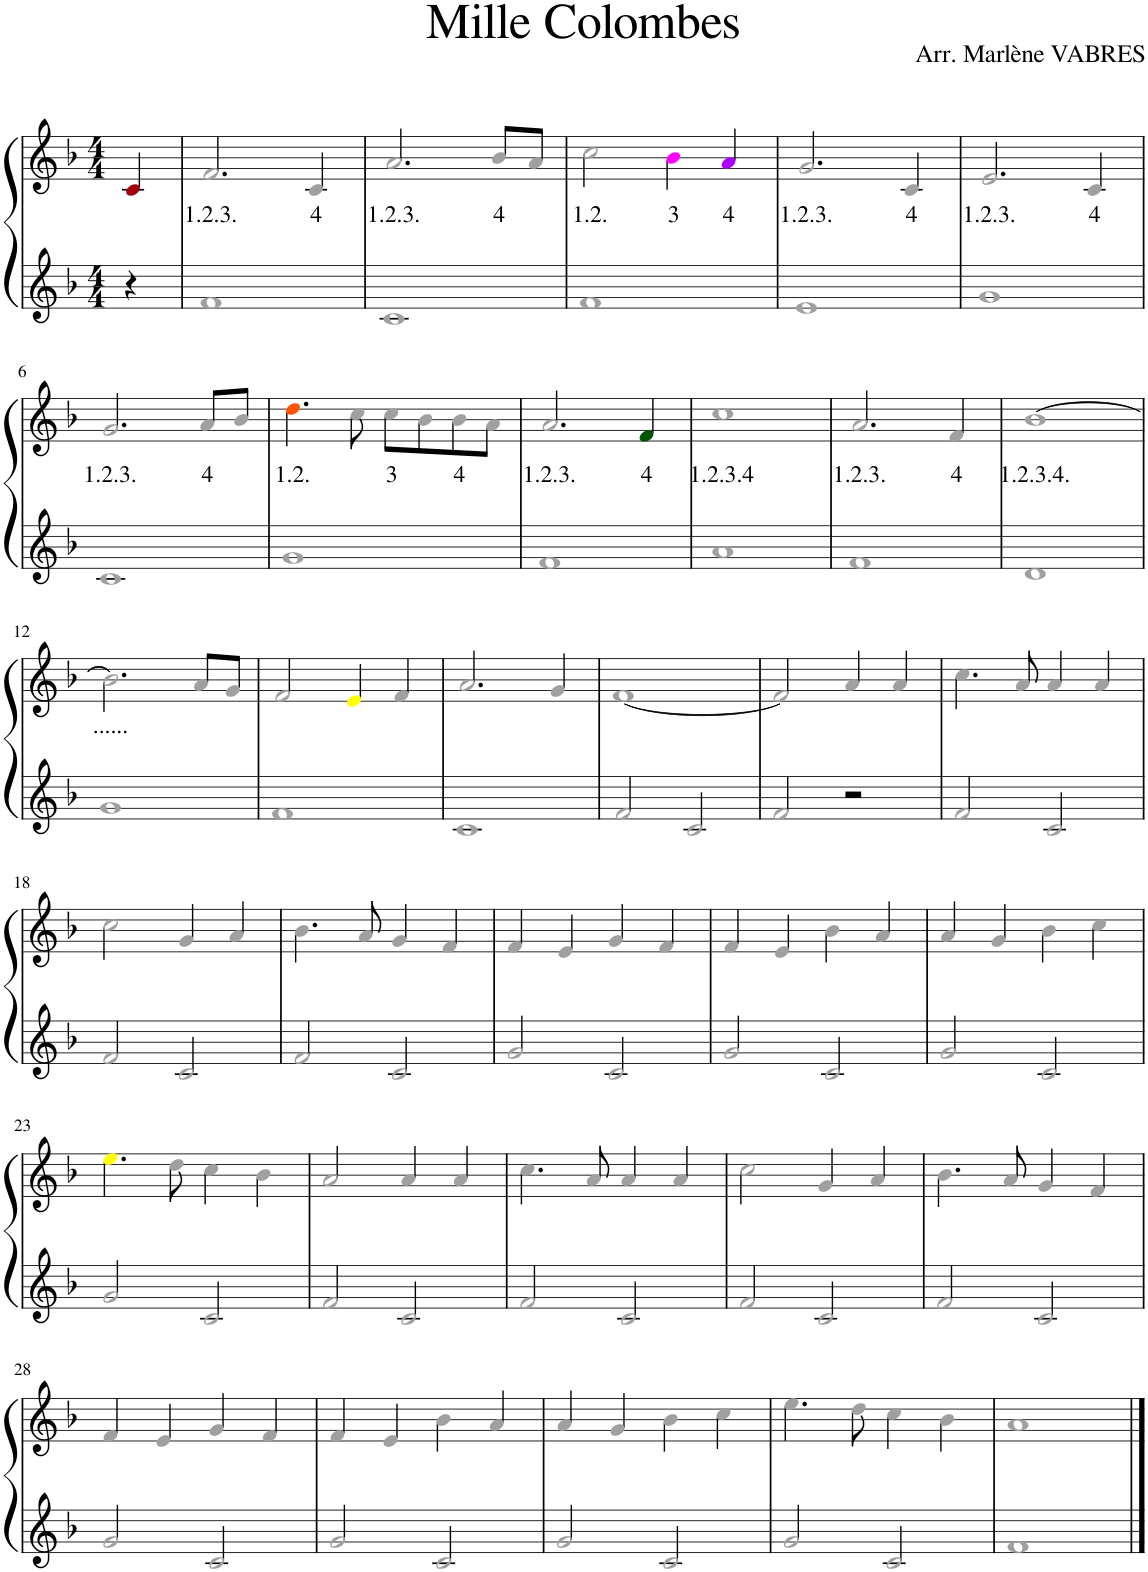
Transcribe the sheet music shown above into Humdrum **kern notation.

**kern	**kern	**text
*part1	*part1	*part1
*staff2	*staff1	*staff1
*I"Piano	*	*
*I'Pno.	*	*
*clefG2	*clefG2	*
*k[b-]	*k[b-]	*
*M4/4	*M4/4	*
=	=	=
4r	4ci/	.
=1	=1	=1
!	!	!LO:LY:b
1fj	2.fj/	1.2.3.
!	!	!LO:LY:b
.	4cj/	4
=2	=2	=2
!	!	!LO:LY:b
1cj	2.aj/	1.2.3.
!	!	!LO:LY:b
.	8b-j/L	4
.	8aj/J	.
=3	=3	=3
!	!	!LO:LY:b
1fj	2ccj\	1.2.
!	!	!LO:LY:b
.	4b-Z\	3
!	!	!LO:LY:b
.	4aV/	4
=4	=4	=4
!	!	!LO:LY:b
1ej	2.gj/	1.2.3.
!	!	!LO:LY:b
.	4cj/	4
=5	=5	=5
!	!	!LO:LY:b
1gj	2.ej/	1.2.3.
!	!	!LO:LY:b
.	4cj/	4
!!LO:LB:g=z
=6	=6	=6
!	!	!LO:LY:b
1cj	2.gj/	1.2.3.
!	!	!LO:LY:b
.	8aj/L	4
.	8b-j/J	.
=7	=7	=7
!	!	!LO:LY:b
1gj	4.ddN\	1.2.
.	8ccj\	.
!	!	!LO:LY:b
.	8ccj\L	3
.	8b-j\	.
!	!	!LO:LY:b
.	8b-j\	4
.	8aj\J	.
=8	=8	=8
!	!	!LO:LY:b
1fj	2.aj/	1.2.3.
!	!	!LO:LY:b
.	4fl/	4
=9	=9	=9
!	!	!LO:LY:b
1aj	1ccj	1.2.3.4
=10	=10	=10
!	!	!LO:LY:b
1fj	2.aj/	1.2.3.
!	!	!LO:LY:b
.	4fj/	4
=11	=11	=11
!	!	!LO:LY:b
1dj	[1b-j	1.2.3.4.
!!LO:LB:g=z
=12	=12	=12
!	!	!LO:LY:b
1gj	2.b-j\]	......
.	8aj/L	.
.	8gj/J	.
=13	=13	=13
1fj	2fj/	.
.	4e!/	.
.	4fj/	.
=14	=14	=14
1cj	2.aj/	.
.	4gj/	.
=15	=15	=15
2fj/	[1fj	.
2cj/	.	.
=16	=16	=16
2fj/	2fj/]	.
2r	4aj/	.
.	4aj/	.
=17	=17	=17
2fj/	4.ccj\	.
.	8aj/	.
2cj/	4aj/	.
.	4aj/	.
!!LO:LB:g=z
=18	=18	=18
2fj/	2ccj\	.
2cj/	4gj/	.
.	4aj/	.
=19	=19	=19
2fj/	4.b-j\	.
.	8aj/	.
2cj/	4gj/	.
.	4fj/	.
=20	=20	=20
2gj/	4fj/	.
.	4ej/	.
2cj/	4gj/	.
.	4fj/	.
=21	=21	=21
2gj/	4fj/	.
.	4ej/	.
2cj/	4b-j\	.
.	4aj/	.
=22	=22	=22
2gj/	4aj/	.
.	4gj/	.
2cj/	4b-j\	.
.	4ccj\	.
!!LO:LB:g=z
=23	=23	=23
2gj/	4.ee!\	.
.	8ddj\	.
2cj/	4ccj\	.
.	4b-j\	.
=24	=24	=24
2fj/	2aj/	.
2cj/	4aj/	.
.	4aj/	.
=25	=25	=25
2fj/	4.ccj\	.
.	8aj/	.
2cj/	4aj/	.
.	4aj/	.
=26	=26	=26
2fj/	2ccj\	.
2cj/	4gj/	.
.	4aj/	.
=27	=27	=27
2fj/	4.b-j\	.
.	8aj/	.
2cj/	4gj/	.
.	4fj/	.
!!LO:LB:g=z
=28	=28	=28
2gj/	4fj/	.
.	4ej/	.
2cj/	4gj/	.
.	4fj/	.
=29	=29	=29
2gj/	4fj/	.
.	4ej/	.
2cj/	4b-j\	.
.	4aj/	.
=30	=30	=30
2gj/	4aj/	.
.	4gj/	.
2cj/	4b-j\	.
.	4ccj\	.
=31	=31	=31
2gj/	4.eej\	.
.	8ddj\	.
2cj/	4ccj\	.
.	4b-j\	.
=32	=32	=32
1fj	1aj	.
==	==	==
*-	*-	*-
